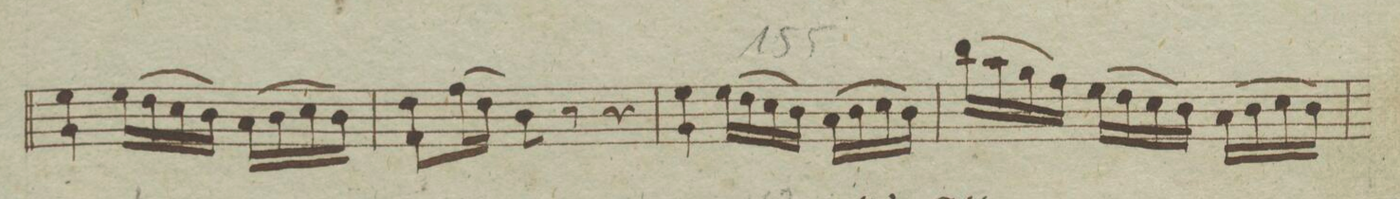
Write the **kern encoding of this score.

**kern	**dynam
*I"Violino Secondo.	*
*clefG2	*
*k[b-e-]	*
*met(c)	*
*M3/4	*
4ee- 4g\	.
(16ee-\LL	.
16dd\	.
16cc\	.
16b-\JJ)	.
(16a\LL	.
16b-\	.
16cc\	.
16b-\JJ)	.
=154	=154
8ddL 8f\	.
(16ff\L	.
16dd\JJ)	.
8b-\	.
8r	.
4r	.
=155	=155
4ee- 4g\	.
(16ee-\LL	.
16dd\	.
16cc\	.
16b-\JJ)	.
(16a\LL	.
16b-\	.
16cc\	.
16b-\JJ)	.
=156	=156
(16bb-\LL	.
16aa\	.
16gg\	.
16ff\JJ)	.
(16ee-\LL	.
16dd\	.
16cc\	.
16b-\JJ)	.
(16a\LL	.
16b-\	.
16cc\	.
16b-\JJ)	.
=157	=157
*-	*-
